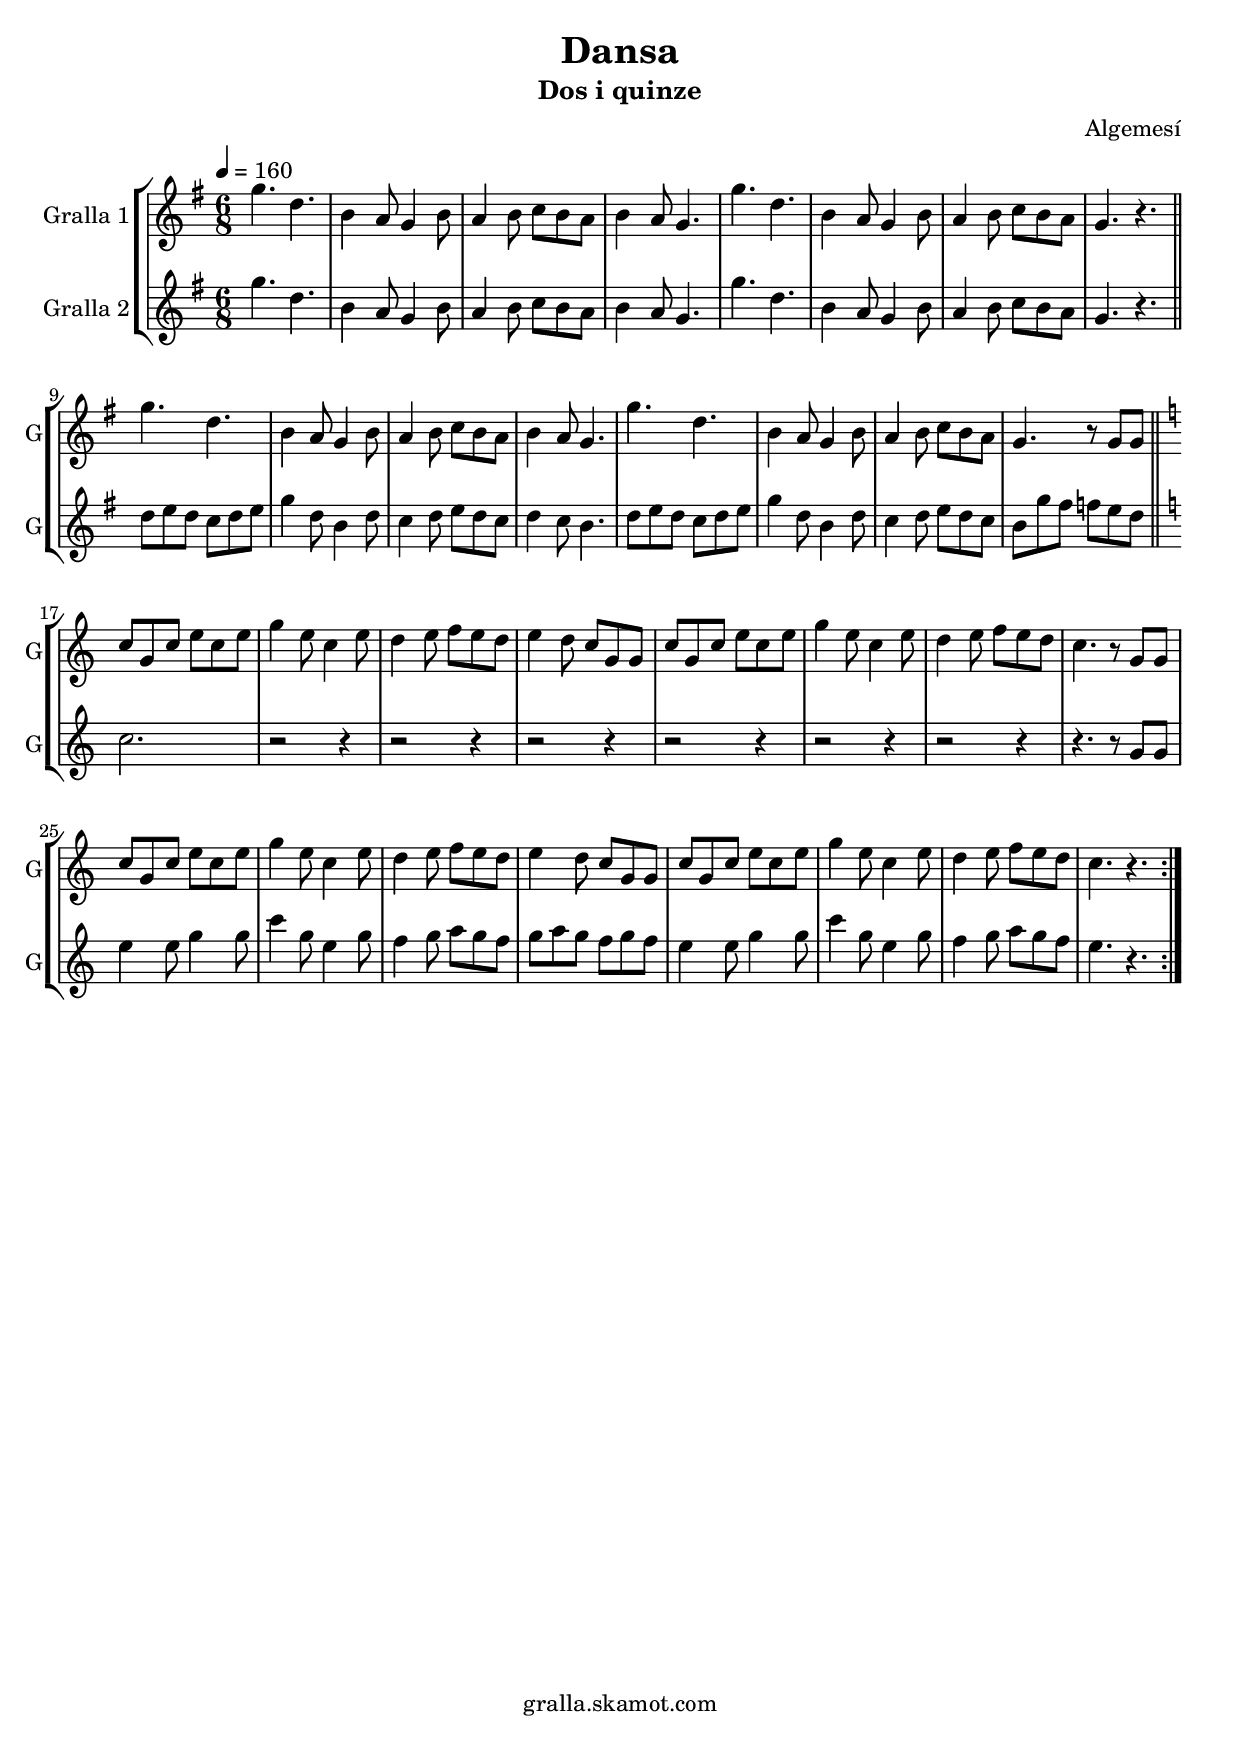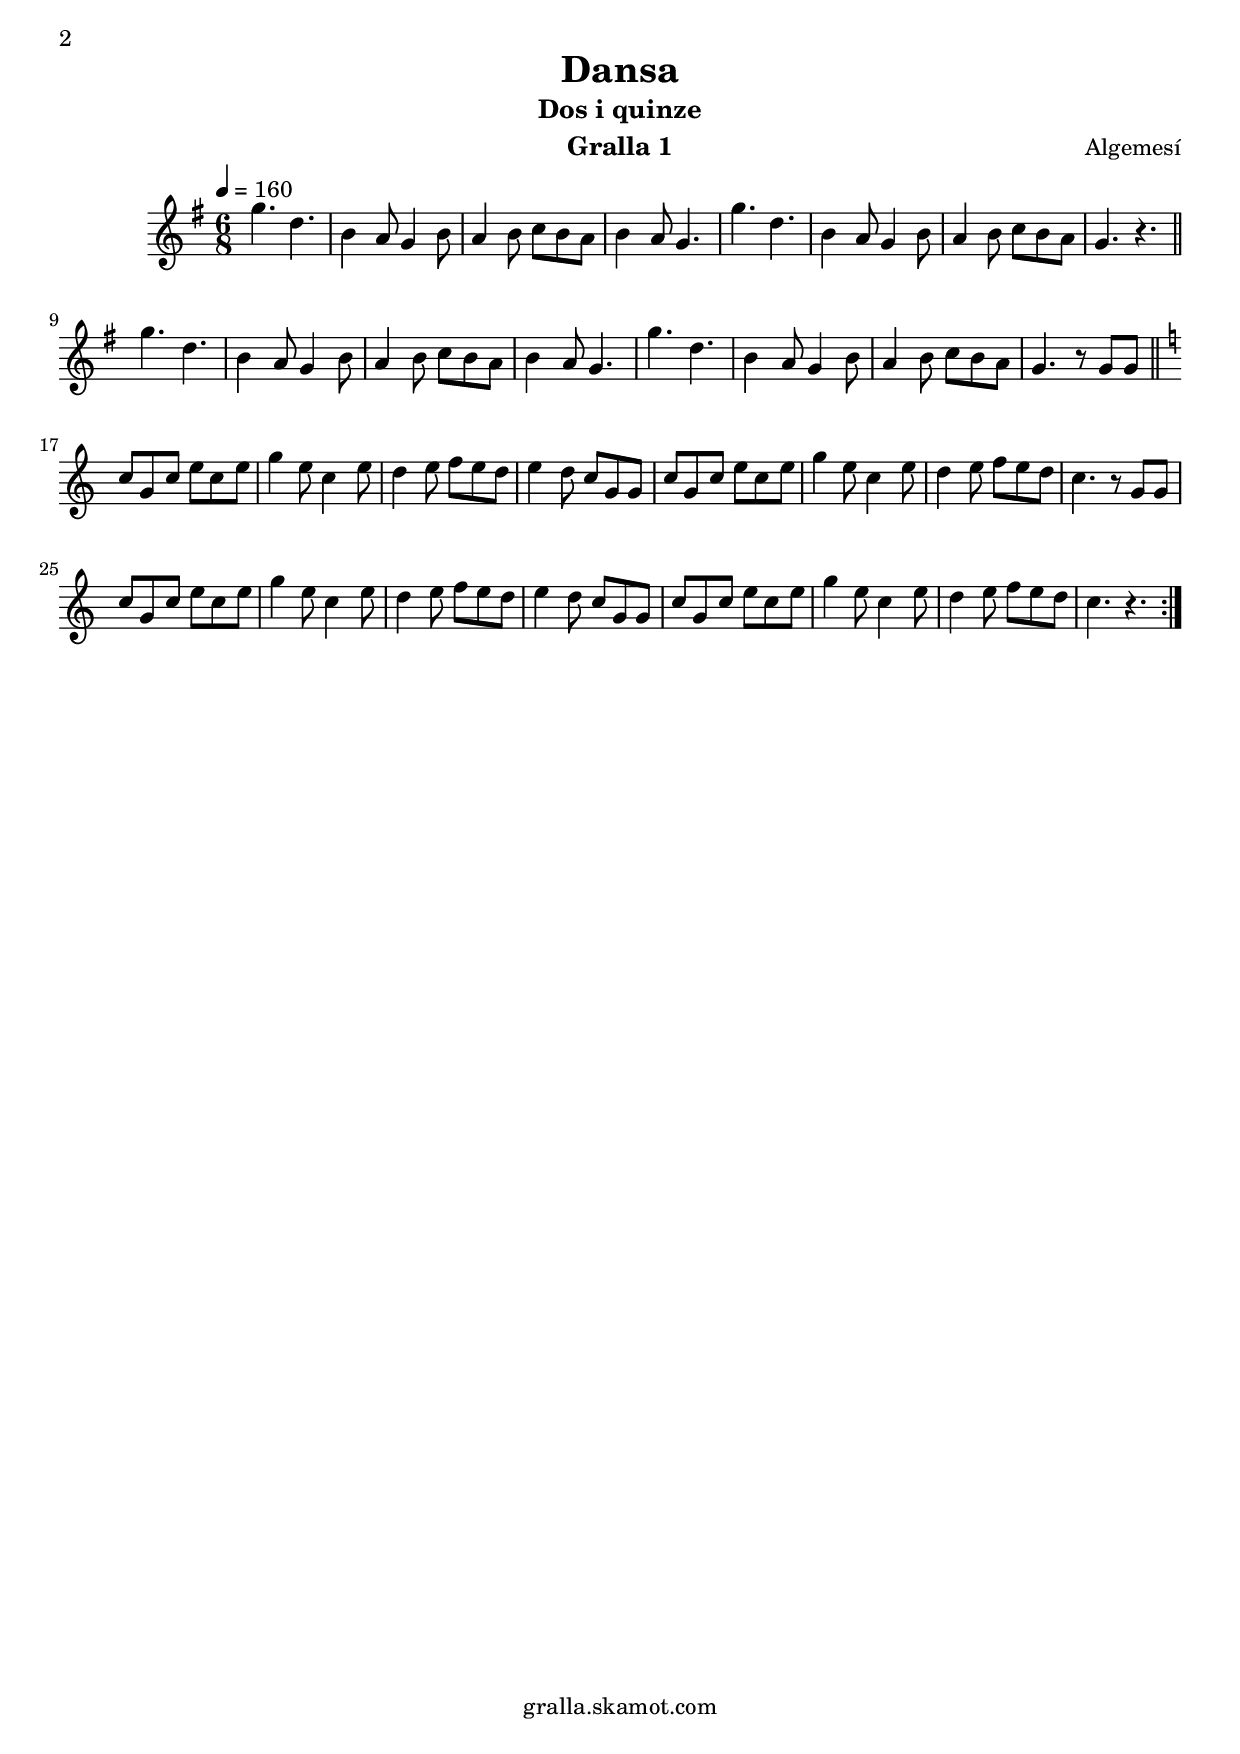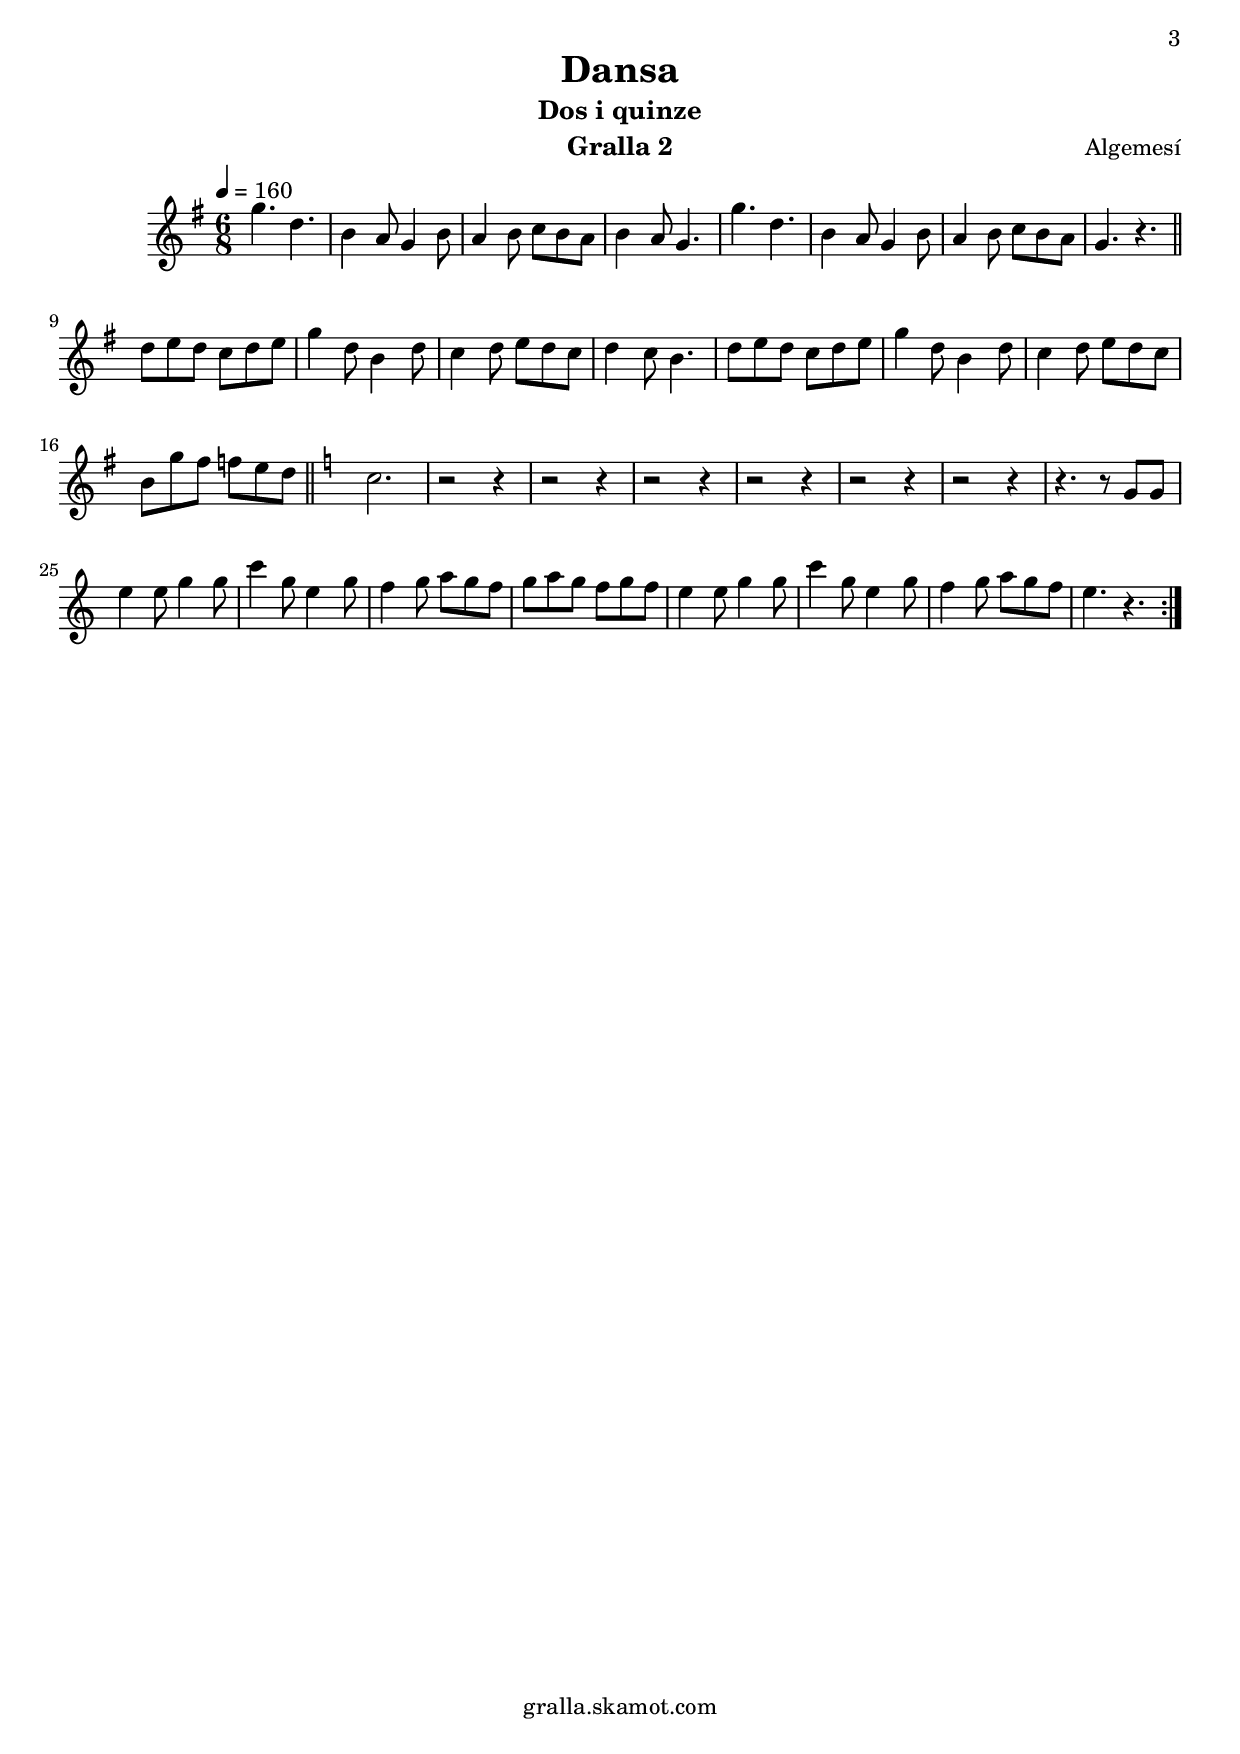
\version "2.16.2"

\header {
  dedication=""
  title="Dansa"
  subtitle="Dos i quinze"
  subsubtitle=""
  poet=""
  meter=""
  piece=""
  composer="Algemesí"
  arranger=""
  opus=""
  instrument=""
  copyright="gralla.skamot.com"
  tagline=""
}

liniaroAa =
\relative g''
{
  \tempo 4=160
  \clef treble
  \key g \major
  \time 6/8
  \repeat volta 2 { g4. d  |
  b4 a8 g4 b8  |
  a4 b8 c b a  |
  b4 a8 g4.  |
  %05
  g'4. d  |
  b4 a8 g4 b8  |
  a4 b8 c b a  |
  g4. r  \bar "||"
  g'4. d  |
  %10
  b4 a8 g4 b8  |
  a4 b8 c b a  |
  b4 a8 g4.  |
  g'4. d  |
  b4 a8 g4 b8  |
  %15
  a4 b8 c b a  |
  g4. r8 g g  \bar "||"
  \key c \major   c8 g c e c e  |
  g4 e8 c4 e8  |
  d4 e8 f e d  |
  %20
  e4 d8 c g g  |
  c8 g c e c e  |
  g4 e8 c4 e8  |
  d4 e8 f e d  |
  c4. r8 g g  |
  %25
  c8 g c e c e  |
  g4 e8 c4 e8  |
  d4 e8 f e d  |
  e4 d8 c g g  |
  c8 g c e c e  |
  %30
  g4 e8 c4 e8  |
  d4 e8 f e d  |
  c4. r  | }
}

liniaroAb =
\relative g''
{
  \tempo 4=160
  \clef treble
  \key g \major
  \time 6/8
  \repeat volta 2 { g4. d  |
  b4 a8 g4 b8  |
  a4 b8 c b a  |
  b4 a8 g4.  |
  %05
  g'4. d  |
  b4 a8 g4 b8  |
  a4 b8 c b a  |
  g4. r  \bar "||"
  d'8 e d c d e  |
  %10
  g4 d8 b4 d8  |
  c4 d8 e d c  |
  d4 c8 b4.  |
  d8 e d c d e  |
  g4 d8 b4 d8  |
  %15
  c4 d8 e d c  |
  b8 g' fis f e d  \bar "||"
  \key c \major   c2.  |
  r2 r4  |
  r2 r4  |
  %20
  r2 r4  |
  r2 r4  |
  r2 r4  |
  r2 r4  |
  r4. r8 g g  |
  %25
  e'4 e8 g4 g8  |
  c4 g8 e4 g8  |
  f4 g8 a g f  |
  g8 a g f g f  |
  e4 e8 g4 g8  |
  %30
  c4 g8 e4 g8  |
  f4 g8 a g f  |
  e4. r  | }
}

\bookpart {
  \score {
    \new StaffGroup {
      \override Score.RehearsalMark #'self-alignment-X = #LEFT
      <<
        \new Staff \with {instrumentName = #"Gralla 1" shortInstrumentName = #"G"} \liniaroAa
        \new Staff \with {instrumentName = #"Gralla 2" shortInstrumentName = #"G"} \liniaroAb
      >>
    }
    \layout {}
  }
  \score { \unfoldRepeats
    \new StaffGroup {
      \override Score.RehearsalMark #'self-alignment-X = #LEFT
      <<
        \new Staff \with {instrumentName = #"Gralla 1" shortInstrumentName = #"G"} \liniaroAa
        \new Staff \with {instrumentName = #"Gralla 2" shortInstrumentName = #"G"} \liniaroAb
      >>
    }
    \midi {
      \set Staff.midiInstrument = "oboe"
      \set DrumStaff.midiInstrument = "drums"
    }
  }
}

\bookpart {
  \header {instrument="Gralla 1"}
  \score {
    \new StaffGroup {
      \override Score.RehearsalMark #'self-alignment-X = #LEFT
      <<
        \new Staff \liniaroAa
      >>
    }
    \layout {}
  }
  \score { \unfoldRepeats
    \new StaffGroup {
      \override Score.RehearsalMark #'self-alignment-X = #LEFT
      <<
        \new Staff \liniaroAa
      >>
    }
    \midi {
      \set Staff.midiInstrument = "oboe"
      \set DrumStaff.midiInstrument = "drums"
    }
  }
}

\bookpart {
  \header {instrument="Gralla 2"}
  \score {
    \new StaffGroup {
      \override Score.RehearsalMark #'self-alignment-X = #LEFT
      <<
        \new Staff \liniaroAb
      >>
    }
    \layout {}
  }
  \score { \unfoldRepeats
    \new StaffGroup {
      \override Score.RehearsalMark #'self-alignment-X = #LEFT
      <<
        \new Staff \liniaroAb
      >>
    }
    \midi {
      \set Staff.midiInstrument = "oboe"
      \set DrumStaff.midiInstrument = "drums"
    }
  }
}

